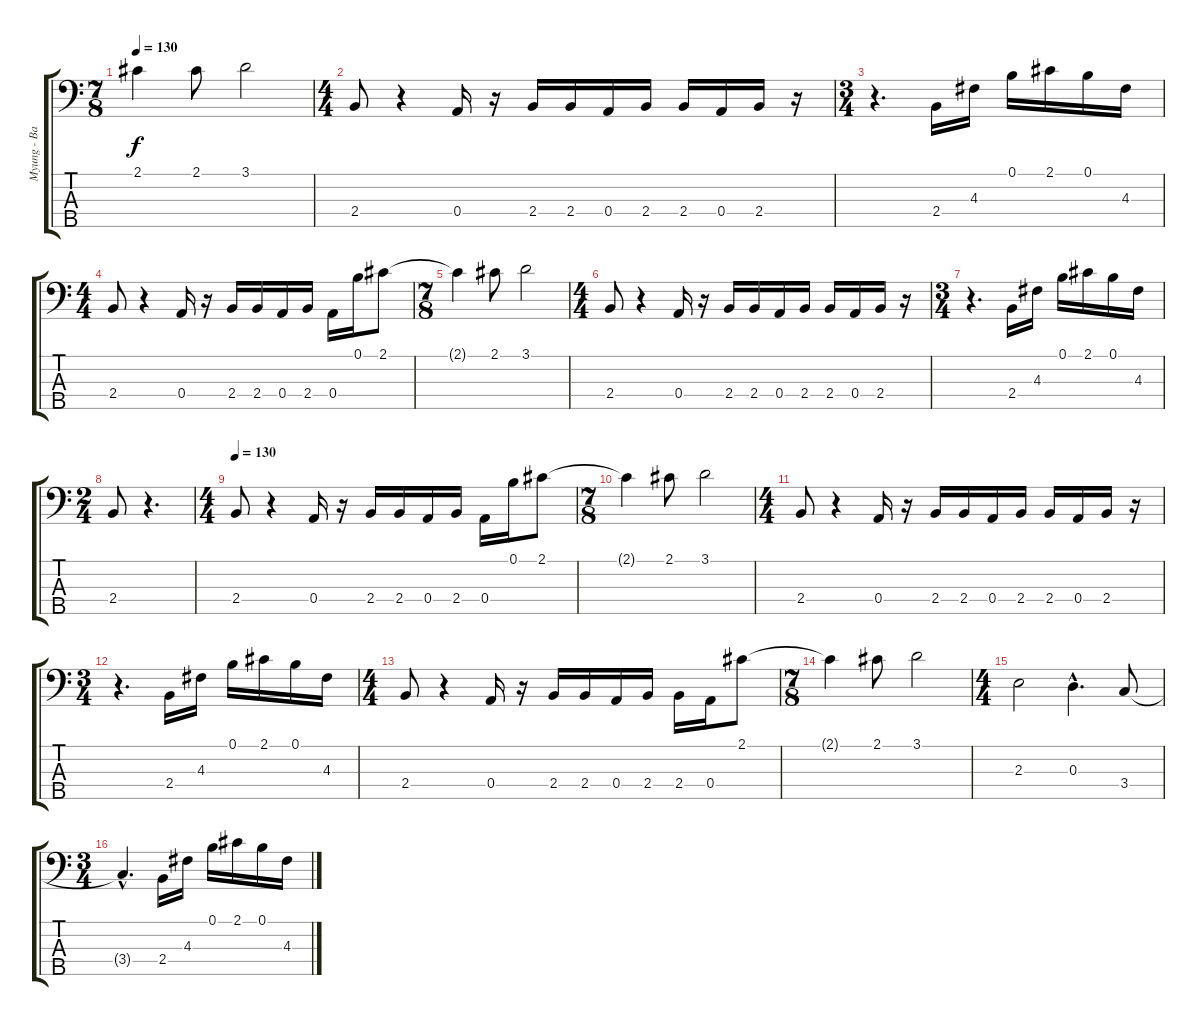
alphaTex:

\track ("Myung - Bass" "Myung - Ba") {instrument electricbassfinger}
\staff {score tabs}
\tuning (B2 G2 D2 A1 E1) {hide}
\ts (7 8)
\tempo 130
\clef f4
\ks c
2.1{t}.4{dy f} 2.1.8 3.1.2 |
\ts (4 4)
2.4.8 r.4 0.4.16 r.16 2.4.16 2.4.16 0.4.16 2.4.16 2.4.16 0.4.16 2.4.16 r.16 |
\ts (3 4)
r.4{d} 2.4.16 4.3.16 0.1.16 2.1.16 0.1.16 4.3.16 |
\ts (4 4)
2.4.8 r.4 0.4.16 r.16 2.4.16 2.4.16 0.4.16 2.4.16 0.4.16 0.1.16 2.1.8 |
\ts (7 8)
2.1{t}.4 2.1.8 3.1.2 |
\ts (4 4)
2.4.8 r.4 0.4.16 r.16 2.4.16 2.4.16 0.4.16 2.4.16 2.4.16 0.4.16 2.4.16 r.16 |
\ts (3 4)
r.4{d} 2.4.16 4.3.16 0.1.16 2.1.16 0.1.16 4.3.16 |
\ts (2 4)
2.4.8 r.4{d} |
\ts (4 4)
\tempo 130
2.4.8 r.4 0.4.16 r.16 2.4.16 2.4.16 0.4.16 2.4.16 0.4.16 0.1.16 2.1.8 |
\ts (7 8)
2.1{t}.4 2.1.8 3.1.2 |
\ts (4 4)
2.4.8 r.4 0.4.16 r.16 2.4.16 2.4.16 0.4.16 2.4.16 2.4.16 0.4.16 2.4.16 r.16 |
\ts (3 4)
r.4{d} 2.4.16 4.3.16 0.1.16 2.1.16 0.1.16 4.3.16 |
\ts (4 4)
2.4.8 r.4 0.4.16 r.16 2.4.16 2.4.16 0.4.16 2.4.16 2.4.16 0.4.16 2.1.8 |
\ts (7 8)
2.1{t}.4 2.1.8 3.1.2 |
\ts (4 4)
2.3.2 0.3{hac}.4{d} 3.4.8 |
\ts (3 4)
3.4{hac t}.4{d} 2.4.16 4.3.16 0.1.16 2.1.16 0.1.16 4.3.16
